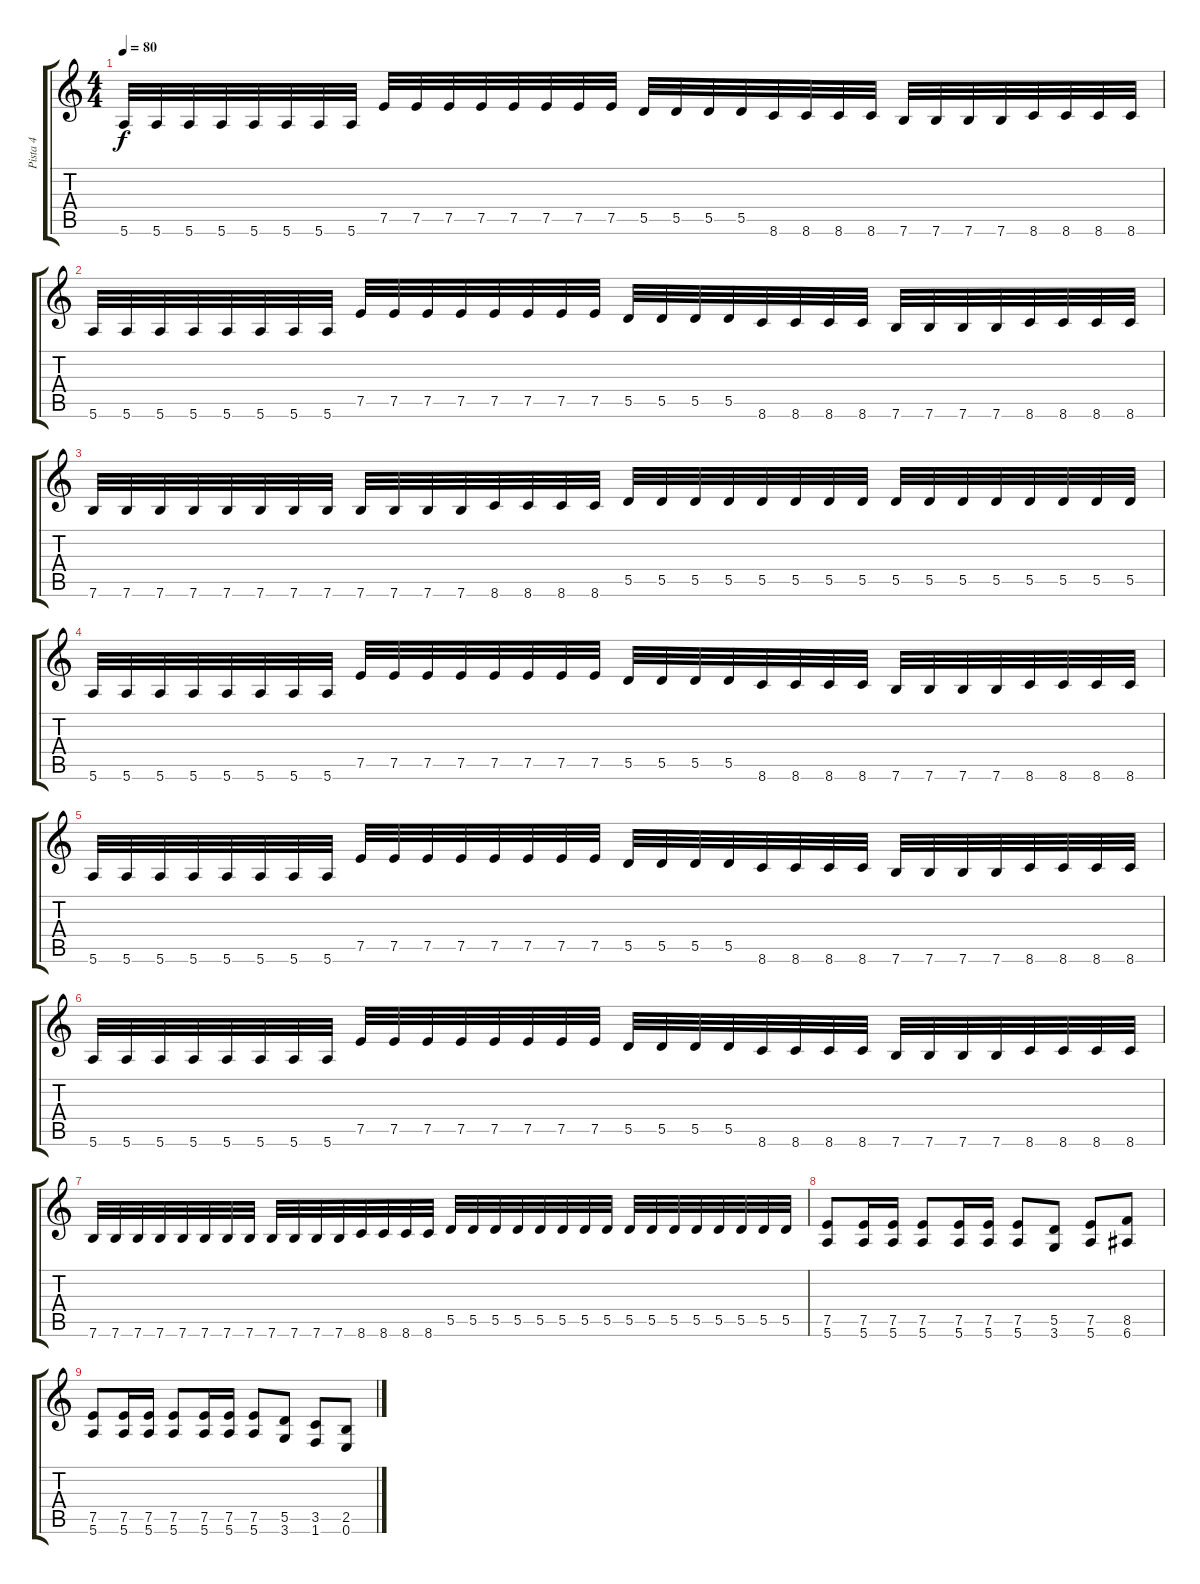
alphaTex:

\track ("Pista 4" "Pista 4") {instrument distortionguitar}
\staff {score tabs}
\tuning (E4 B3 G3 D3 A2 E2) {hide}
\ts (4 4)
\tempo 80
\clef g2
\ks c
5.6.32{dy f} 5.6.32 5.6.32 5.6.32 5.6.32 5.6.32 5.6.32 5.6.32 7.5.32 7.5.32 7.5.32 7.5.32 7.5.32 7.5.32 7.5.32 7.5.32 5.5.32 5.5.32 5.5.32 5.5.32 8.6.32 8.6.32 8.6.32 8.6.32 7.6.32 7.6.32 7.6.32 7.6.32 8.6.32 8.6.32 8.6.32 8.6.32 |
5.6.32 5.6.32 5.6.32 5.6.32 5.6.32 5.6.32 5.6.32 5.6.32 7.5.32 7.5.32 7.5.32 7.5.32 7.5.32 7.5.32 7.5.32 7.5.32 5.5.32 5.5.32 5.5.32 5.5.32 8.6.32 8.6.32 8.6.32 8.6.32 7.6.32 7.6.32 7.6.32 7.6.32 8.6.32 8.6.32 8.6.32 8.6.32 |
7.6.32 7.6.32 7.6.32 7.6.32 7.6.32 7.6.32 7.6.32 7.6.32 7.6.32 7.6.32 7.6.32 7.6.32 8.6.32 8.6.32 8.6.32 8.6.32 5.5.32 5.5.32 5.5.32 5.5.32 5.5.32 5.5.32 5.5.32 5.5.32 5.5.32 5.5.32 5.5.32 5.5.32 5.5.32 5.5.32 5.5.32 5.5.32 |
5.6.32 5.6.32 5.6.32 5.6.32 5.6.32 5.6.32 5.6.32 5.6.32 7.5.32 7.5.32 7.5.32 7.5.32 7.5.32 7.5.32 7.5.32 7.5.32 5.5.32 5.5.32 5.5.32 5.5.32 8.6.32 8.6.32 8.6.32 8.6.32 7.6.32 7.6.32 7.6.32 7.6.32 8.6.32 8.6.32 8.6.32 8.6.32 |
5.6.32 5.6.32 5.6.32 5.6.32 5.6.32 5.6.32 5.6.32 5.6.32 7.5.32 7.5.32 7.5.32 7.5.32 7.5.32 7.5.32 7.5.32 7.5.32 5.5.32 5.5.32 5.5.32 5.5.32 8.6.32 8.6.32 8.6.32 8.6.32 7.6.32 7.6.32 7.6.32 7.6.32 8.6.32 8.6.32 8.6.32 8.6.32 |
5.6.32 5.6.32 5.6.32 5.6.32 5.6.32 5.6.32 5.6.32 5.6.32 7.5.32 7.5.32 7.5.32 7.5.32 7.5.32 7.5.32 7.5.32 7.5.32 5.5.32 5.5.32 5.5.32 5.5.32 8.6.32 8.6.32 8.6.32 8.6.32 7.6.32 7.6.32 7.6.32 7.6.32 8.6.32 8.6.32 8.6.32 8.6.32 |
7.6.32 7.6.32 7.6.32 7.6.32 7.6.32 7.6.32 7.6.32 7.6.32 7.6.32 7.6.32 7.6.32 7.6.32 8.6.32 8.6.32 8.6.32 8.6.32 5.5.32 5.5.32 5.5.32 5.5.32 5.5.32 5.5.32 5.5.32 5.5.32 5.5.32 5.5.32 5.5.32 5.5.32 5.5.32 5.5.32 5.5.32 5.5.32 |
(7.5 5.6).8 (7.5 5.6).16 (7.5 5.6).16 (7.5 5.6).8 (7.5 5.6).16 (7.5 5.6).16 (7.5 5.6).8 (5.5 3.6).8 (7.5 5.6).8 (8.5 6.6).8 |
(7.5 5.6).8 (7.5 5.6).16 (7.5 5.6).16 (7.5 5.6).8 (7.5 5.6).16 (7.5 5.6).16 (7.5 5.6).8 (5.5 3.6).8 (3.5 1.6).8 (2.5 0.6).8
